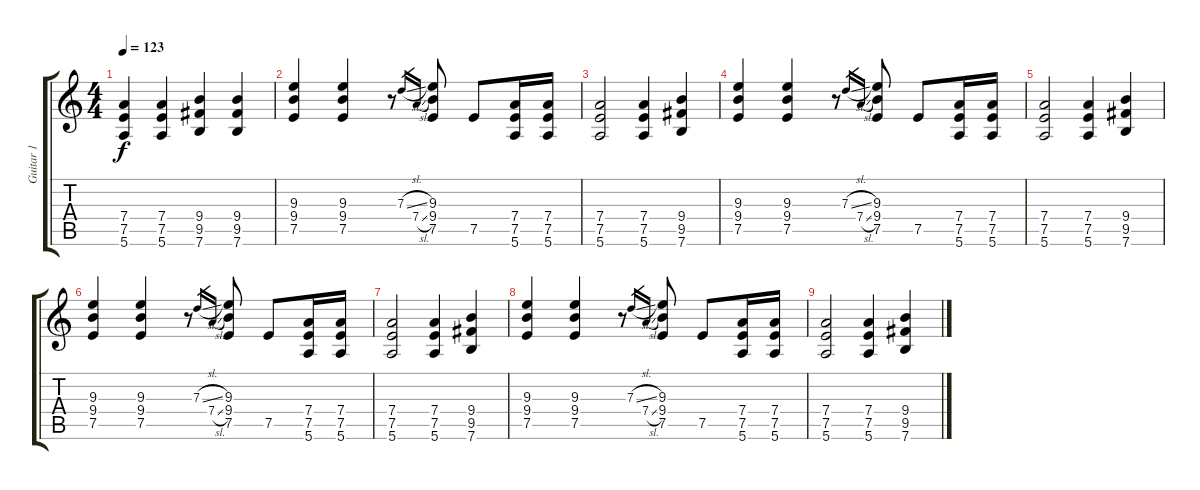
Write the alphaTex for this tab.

\track ("Guitar 1" "Guitar 1") {instrument distortionguitar}
\staff {score tabs}
\tuning (E4 B3 G3 D3 A2 E2) {hide}
\ts (4 4)
\tempo 123
\clef g2
\ks c
(7.4 7.5 5.6).4{dy f} (7.4 7.5 5.6).4 (9.4 9.5 7.6).4 (9.4 9.5 7.6).4 |
(9.3 9.4 7.5).4 (9.3 9.4 7.5).4 r.8 7.3{sl}.16{gr} 7.4{sl}.16{gr} (9.3 9.4 7.5).8 7.5.8 (7.4 7.5 5.6).16 (7.4 7.5 5.6).16 |
(7.4 7.5 5.6).2{volume 8} (7.4 7.5 5.6).4 (9.4 9.5 7.6).4 |
(9.3 9.4 7.5).4 (9.3 9.4 7.5).4 r.8 7.3{sl}.16{gr} 7.4{sl}.16{gr} (9.3 9.4 7.5).8 7.5.8 (7.4 7.5 5.6).16 (7.4 7.5 5.6).16 |
(7.4 7.5 5.6).2{volume 5} (7.4 7.5 5.6).4 (9.4 9.5 7.6).4 |
(9.3 9.4 7.5).4 (9.3 9.4 7.5).4 r.8 7.3{sl}.16{gr} 7.4{sl}.16{gr} (9.3 9.4 7.5).8 7.5.8 (7.4 7.5 5.6).16 (7.4 7.5 5.6).16 |
(7.4 7.5 5.6).2{volume 0} (7.4 7.5 5.6).4 (9.4 9.5 7.6).4 |
(9.3 9.4 7.5).4 (9.3 9.4 7.5).4 r.8 7.3{sl}.16{gr} 7.4{sl}.16{gr} (9.3 9.4 7.5).8 7.5.8 (7.4 7.5 5.6).16 (7.4 7.5 5.6).16 |
(7.4 7.5 5.6).2 (7.4 7.5 5.6).4 (9.4 9.5 7.6).4
